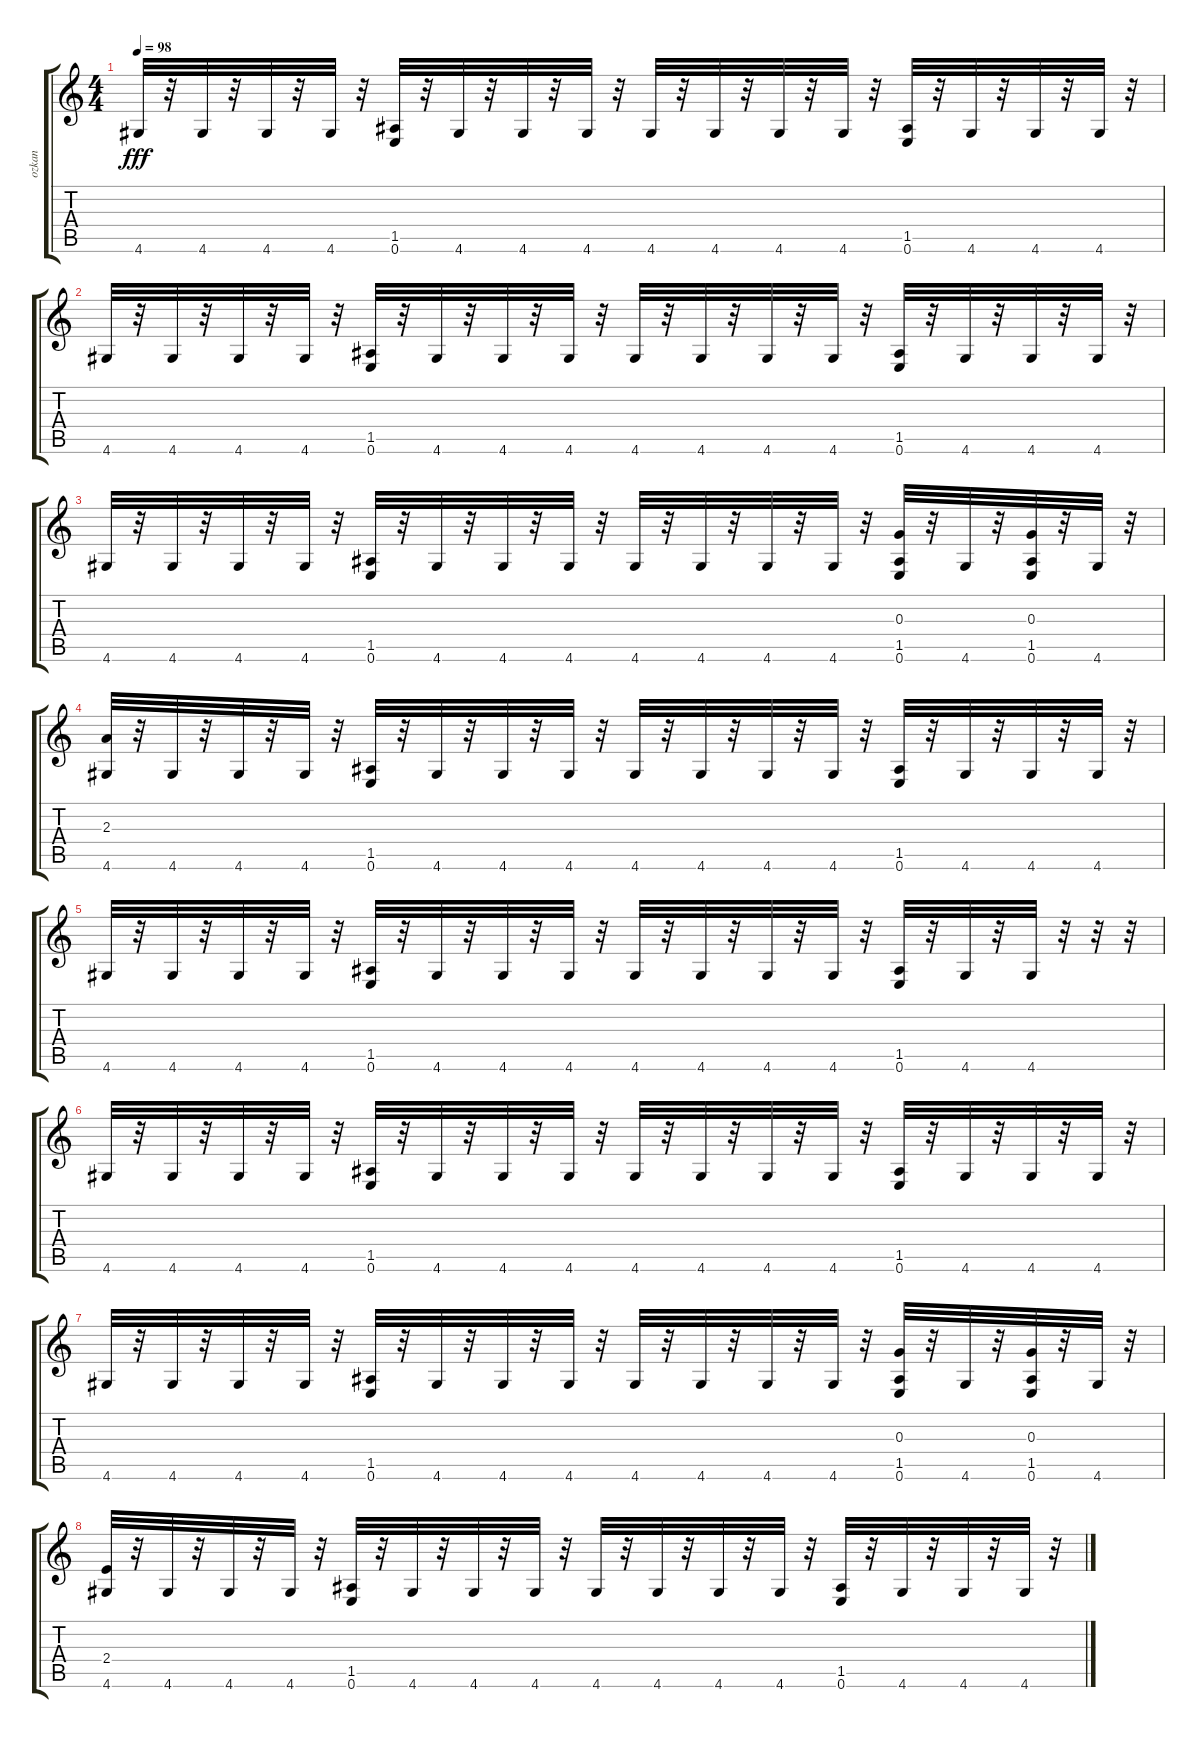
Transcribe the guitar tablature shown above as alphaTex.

\track ("ozkan" "ozkan") {instrument electricbassfinger}
\staff {score tabs}
\tuning (E4 B3 G3 D3 A2 E2) {hide}
\ts (4 4)
\tempo 98
\clef g2
\ks c
4.6.32{dy fff} r.32 4.6.32 r.32 4.6.32 r.32 4.6.32 r.32 (1.5 0.6).32 r.32 4.6.32 r.32 4.6.32 r.32 4.6.32 r.32 4.6.32 r.32 4.6.32 r.32 4.6.32 r.32 4.6.32 r.32 (1.5 0.6).32 r.32 4.6.32 r.32 4.6.32 r.32 4.6.32 r.32 |
4.6.32 r.32 4.6.32 r.32 4.6.32 r.32 4.6.32 r.32 (1.5 0.6).32 r.32 4.6.32 r.32 4.6.32 r.32 4.6.32 r.32 4.6.32 r.32 4.6.32 r.32 4.6.32 r.32 4.6.32 r.32 (1.5 0.6).32 r.32 4.6.32 r.32 4.6.32 r.32 4.6.32 r.32 |
4.6.32 r.32 4.6.32 r.32 4.6.32 r.32 4.6.32 r.32 (1.5 0.6).32 r.32 4.6.32 r.32 4.6.32 r.32 4.6.32 r.32 4.6.32 r.32 4.6.32 r.32 4.6.32 r.32 4.6.32 r.32 (0.3 1.5 0.6).32 r.32 4.6.32 r.32 (0.3 1.5 0.6).32 r.32 4.6.32 r.32 |
(2.3 4.6).32 r.32 4.6.32 r.32 4.6.32 r.32 4.6.32 r.32 (1.5 0.6).32 r.32 4.6.32 r.32 4.6.32 r.32 4.6.32 r.32 4.6.32 r.32 4.6.32 r.32 4.6.32 r.32 4.6.32 r.32 (1.5 0.6).32 r.32 4.6.32 r.32 4.6.32 r.32 4.6.32 r.32 |
4.6.32 r.32 4.6.32 r.32 4.6.32 r.32 4.6.32 r.32 (1.5 0.6).32 r.32 4.6.32 r.32 4.6.32 r.32 4.6.32 r.32 4.6.32 r.32 4.6.32 r.32 4.6.32 r.32 4.6.32 r.32 (1.5 0.6).32 r.32 4.6.32 r.32 4.6.32 r.32 r.32 r.32 |
4.6.32 r.32 4.6.32 r.32 4.6.32 r.32 4.6.32 r.32 (1.5 0.6).32 r.32 4.6.32 r.32 4.6.32 r.32 4.6.32 r.32 4.6.32 r.32 4.6.32 r.32 4.6.32 r.32 4.6.32 r.32 (1.5 0.6).32 r.32 4.6.32 r.32 4.6.32 r.32 4.6.32 r.32 |
4.6.32 r.32 4.6.32 r.32 4.6.32 r.32 4.6.32 r.32 (1.5 0.6).32 r.32 4.6.32 r.32 4.6.32 r.32 4.6.32 r.32 4.6.32 r.32 4.6.32 r.32 4.6.32 r.32 4.6.32 r.32 (0.3 1.5 0.6).32 r.32 4.6.32 r.32 (0.3 1.5 0.6).32 r.32 4.6.32 r.32 |
(2.4 4.6).32 r.32 4.6.32 r.32 4.6.32 r.32 4.6.32 r.32 (1.5 0.6).32 r.32 4.6.32 r.32 4.6.32 r.32 4.6.32 r.32 4.6.32 r.32 4.6.32 r.32 4.6.32 r.32 4.6.32 r.32 (1.5 0.6).32 r.32 4.6.32 r.32 4.6.32 r.32 4.6.32 r.32
